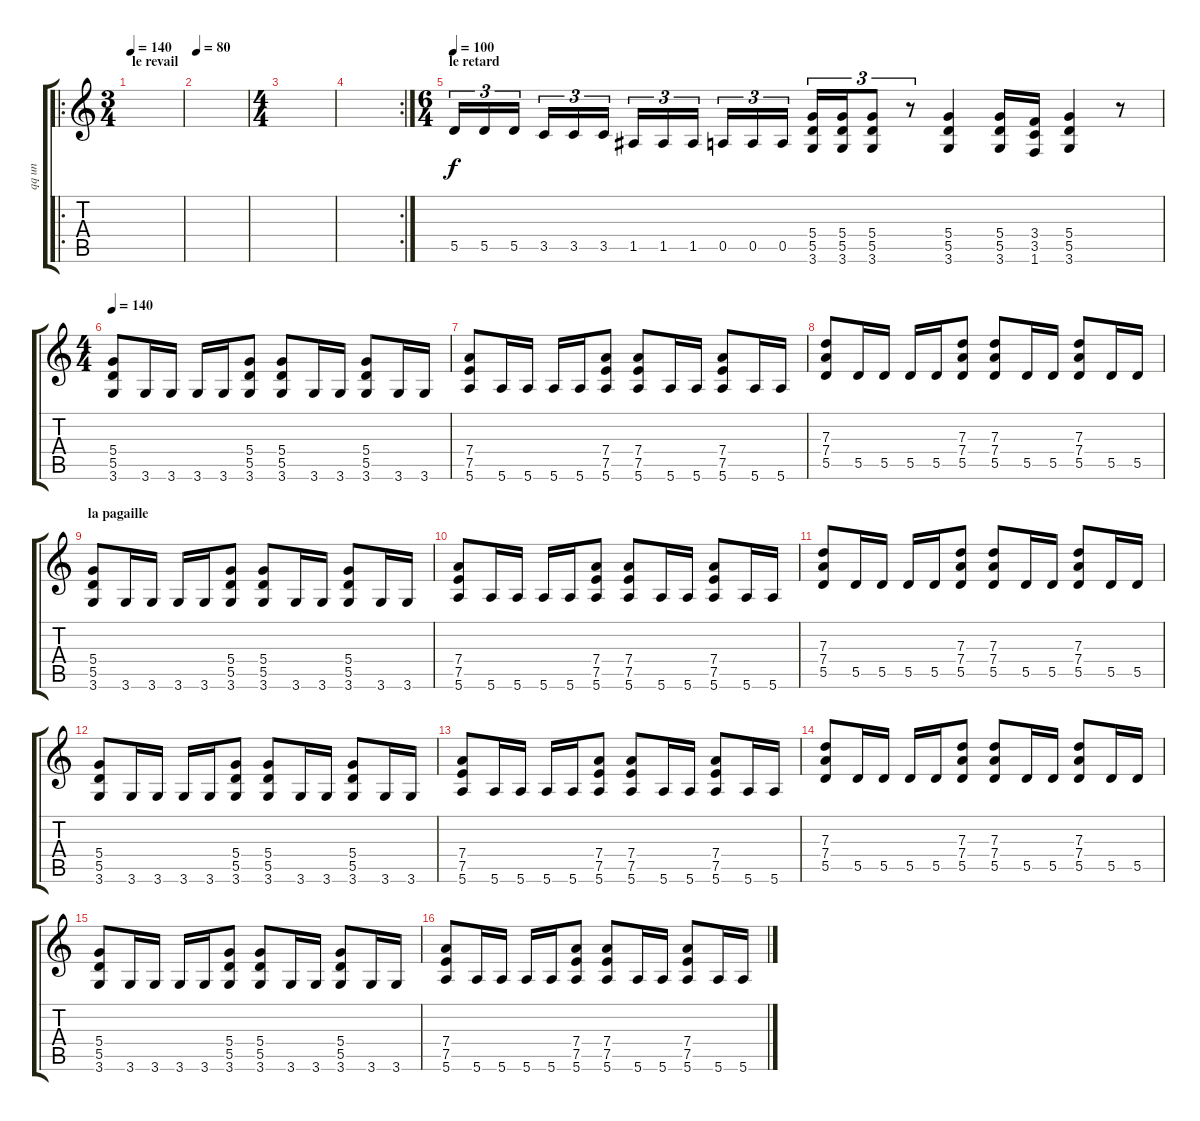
\track ("qq un" "qq un") {instrument distortionguitar}
\staff {score tabs}
\tuning (E4 B3 G3 D3 A2 E2) {hide}
\ro
\ts (3 4)
\section ("" "le revail")
\tempo 140
\tempo 80
\tempo 140
\clef g2
\ks c
|
\tempo 80
|
\ts (4 4)
|
\rc 2
|
\ts (6 4)
\section ("" "le retard")
\tempo 100
5.5.16{tu (3 2) instrument distortionguitar} 5.5.16{tu (3 2)} 5.5.16{tu (3 2)} 3.5.16{tu (3 2)} 3.5.16{tu (3 2)} 3.5.16{tu (3 2)} 1.5.16{tu (3 2)} 1.5.16{tu (3 2)} 1.5.16{tu (3 2)} 0.5.16{tu (3 2)} 0.5.16{tu (3 2)} 0.5.16{tu (3 2)} (5.4 5.5 3.6).16{tu (3 2)} (5.4 5.5 3.6).16{tu (3 2)} (5.4 5.5 3.6).8{tu (3 2)} r.8{tu (3 2)} (5.4 5.5 3.6).4 (5.4 5.5 3.6).16 (3.4 3.5 1.6).16 (5.4 5.5 3.6).4 r.8 |
\ts (4 4)
\tempo 140
(5.4 5.5 3.6).8 3.6.16 3.6.16 3.6.16 3.6.16 (5.4 5.5 3.6).8 (5.4 5.5 3.6).8 3.6.16 3.6.16 (5.4 5.5 3.6).8 3.6.16 3.6.16 |
(7.4 7.5 5.6).8 5.6.16 5.6.16 5.6.16 5.6.16 (7.4 7.5 5.6).8 (7.4 7.5 5.6).8 5.6.16 5.6.16 (7.4 7.5 5.6).8 5.6.16 5.6.16 |
(7.3 7.4 5.5).8 5.5.16 5.5.16 5.5.16 5.5.16 (7.3 7.4 5.5).8 (7.3 7.4 5.5).8 5.5.16 5.5.16 (7.3 7.4 5.5).8 5.5.16 5.5.16 |
\section ("" "la pagaille")
(5.4 5.5 3.6).8 3.6.16 3.6.16 3.6.16 3.6.16 (5.4 5.5 3.6).8 (5.4 5.5 3.6).8 3.6.16 3.6.16 (5.4 5.5 3.6).8 3.6.16 3.6.16 |
(7.4 7.5 5.6).8 5.6.16 5.6.16 5.6.16 5.6.16 (7.4 7.5 5.6).8 (7.4 7.5 5.6).8 5.6.16 5.6.16 (7.4 7.5 5.6).8 5.6.16 5.6.16 |
(7.3 7.4 5.5).8 5.5.16 5.5.16 5.5.16 5.5.16 (7.3 7.4 5.5).8 (7.3 7.4 5.5).8 5.5.16 5.5.16 (7.3 7.4 5.5).8 5.5.16 5.5.16 |
(5.4 5.5 3.6).8 3.6.16 3.6.16 3.6.16 3.6.16 (5.4 5.5 3.6).8 (5.4 5.5 3.6).8 3.6.16 3.6.16 (5.4 5.5 3.6).8 3.6.16 3.6.16 |
(7.4 7.5 5.6).8 5.6.16 5.6.16 5.6.16 5.6.16 (7.4 7.5 5.6).8 (7.4 7.5 5.6).8 5.6.16 5.6.16 (7.4 7.5 5.6).8 5.6.16 5.6.16 |
(7.3 7.4 5.5).8 5.5.16 5.5.16 5.5.16 5.5.16 (7.3 7.4 5.5).8 (7.3 7.4 5.5).8 5.5.16 5.5.16 (7.3 7.4 5.5).8 5.5.16 5.5.16 |
(5.4 5.5 3.6).8 3.6.16 3.6.16 3.6.16 3.6.16 (5.4 5.5 3.6).8 (5.4 5.5 3.6).8 3.6.16 3.6.16 (5.4 5.5 3.6).8 3.6.16 3.6.16 |
(7.4 7.5 5.6).8 5.6.16 5.6.16 5.6.16 5.6.16 (7.4 7.5 5.6).8 (7.4 7.5 5.6).8 5.6.16 5.6.16 (7.4 7.5 5.6).8 5.6.16 5.6.16
